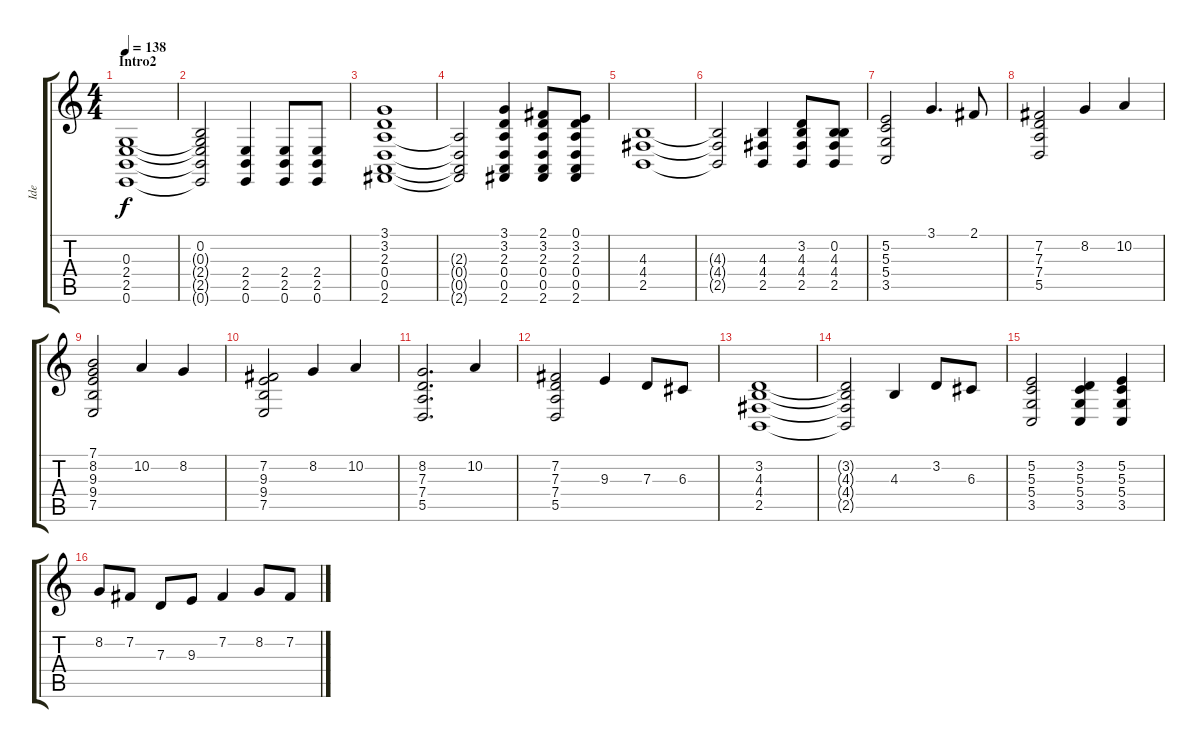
\track ("Ide" "Ide") {instrument acousticgrandpiano}
\staff {score tabs}
\tuning (E4 B3 G3 D3 A2 E2) {hide}
\ts (4 4)
\section ("" "Intro2")
\tempo 138
\clef g2
\ks c
(0.3 2.4 2.5 0.6).1{dy f} |
(0.2 0.3{t} 2.4{t} 2.5{t} 0.6{t}).2 (2.4 2.5 0.6).4 (2.4 2.5 0.6).8 (2.4 2.5 0.6).8 |
(3.1 3.2 2.3 0.4 0.5 2.6).1 |
(2.3{t} 0.4{t} 0.5{t} 2.6{t}).2 (3.1 3.2 2.3 0.4 0.5 2.6).4 (2.1 3.2 2.3 0.4 0.5 2.6).8 (0.1 3.2 2.3 0.4 0.5 2.6).8 |
(4.3 4.4 2.5).1 |
(4.3{t} 4.4{t} 2.5{t}).2 (4.3 4.4 2.5).4 (3.2 4.3 4.4 2.5).8 (0.2 4.3 4.4 2.5).8 |
(5.2 5.3 5.4 3.5).2 3.1.4{d} 2.1.8 |
(7.2 7.3 7.4 5.5).2 8.2.4 10.2.4 |
(7.1 8.2 9.3 9.4 7.5).2 10.2.4 8.2.4 |
(7.2 9.3 9.4 7.5).2 8.2.4 10.2.4 |
(8.2 7.3 7.4 5.5).2{d} 10.2.4 |
(7.2 7.3 7.4 5.5).2 9.3.4 7.3.8 6.3.8 |
(3.2 4.3 4.4 2.5).1 |
(3.2{t} 4.3{t} 4.4{t} 2.5{t}).2 4.3.4 3.2.8 6.3.8 |
(5.2 5.3 5.4 3.5).2 (3.2 5.3 5.4 3.5).4 (5.2 5.3 5.4 3.5).4 |
8.2.8 7.2.8 7.3.8 9.3.8 7.2.4 8.2.8 7.2.8
